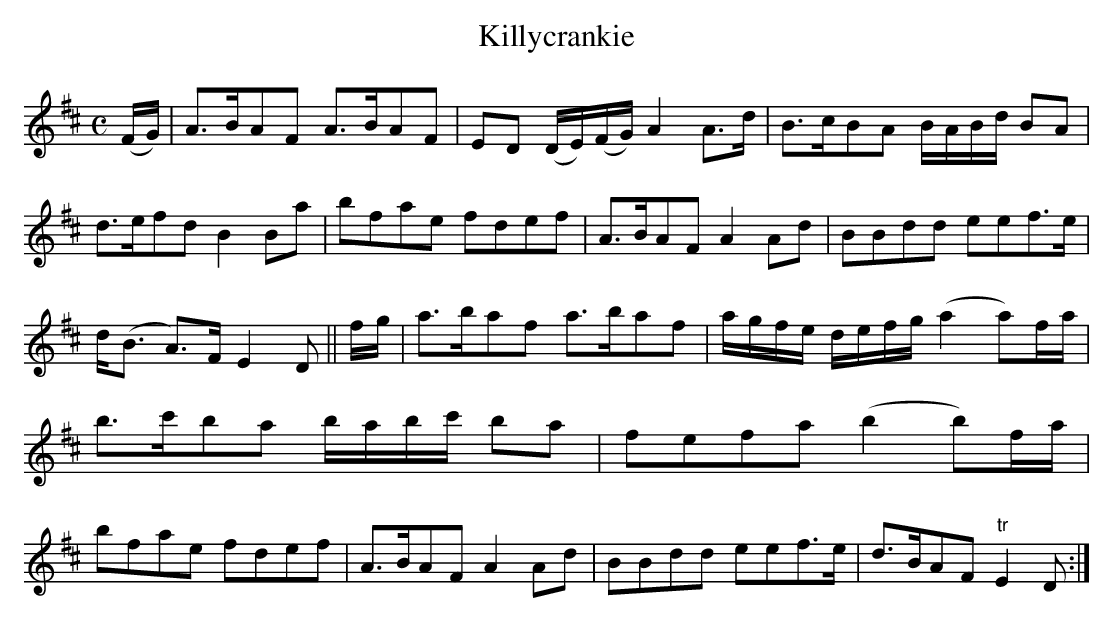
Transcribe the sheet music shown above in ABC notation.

X:1
T:Killycrankie
M:C
K:D major
(F/G/)|\
A>BAF A>BAF| ED (D/E/)(F/G/) A2 A>d|\
B>cBA B/A/B/d/ BA| d>efd B2Ba|\
bfae fdef| A>BAF A2Ad|\
BBdd eef>e| d/(B3/2 A3/2)F/ E2D||\
f/g/|\
a>baf a>baf| a/g/f/e/ d/e/f/g/ (a2 a)f/a/|\
b>c'ba b/a/b/c'/ ba|fefa (b2 b)f/a/|\
bfae fdef| A>BAF A2Ad| BBdd eef>e| d>BAF "tr"E2 D:|
